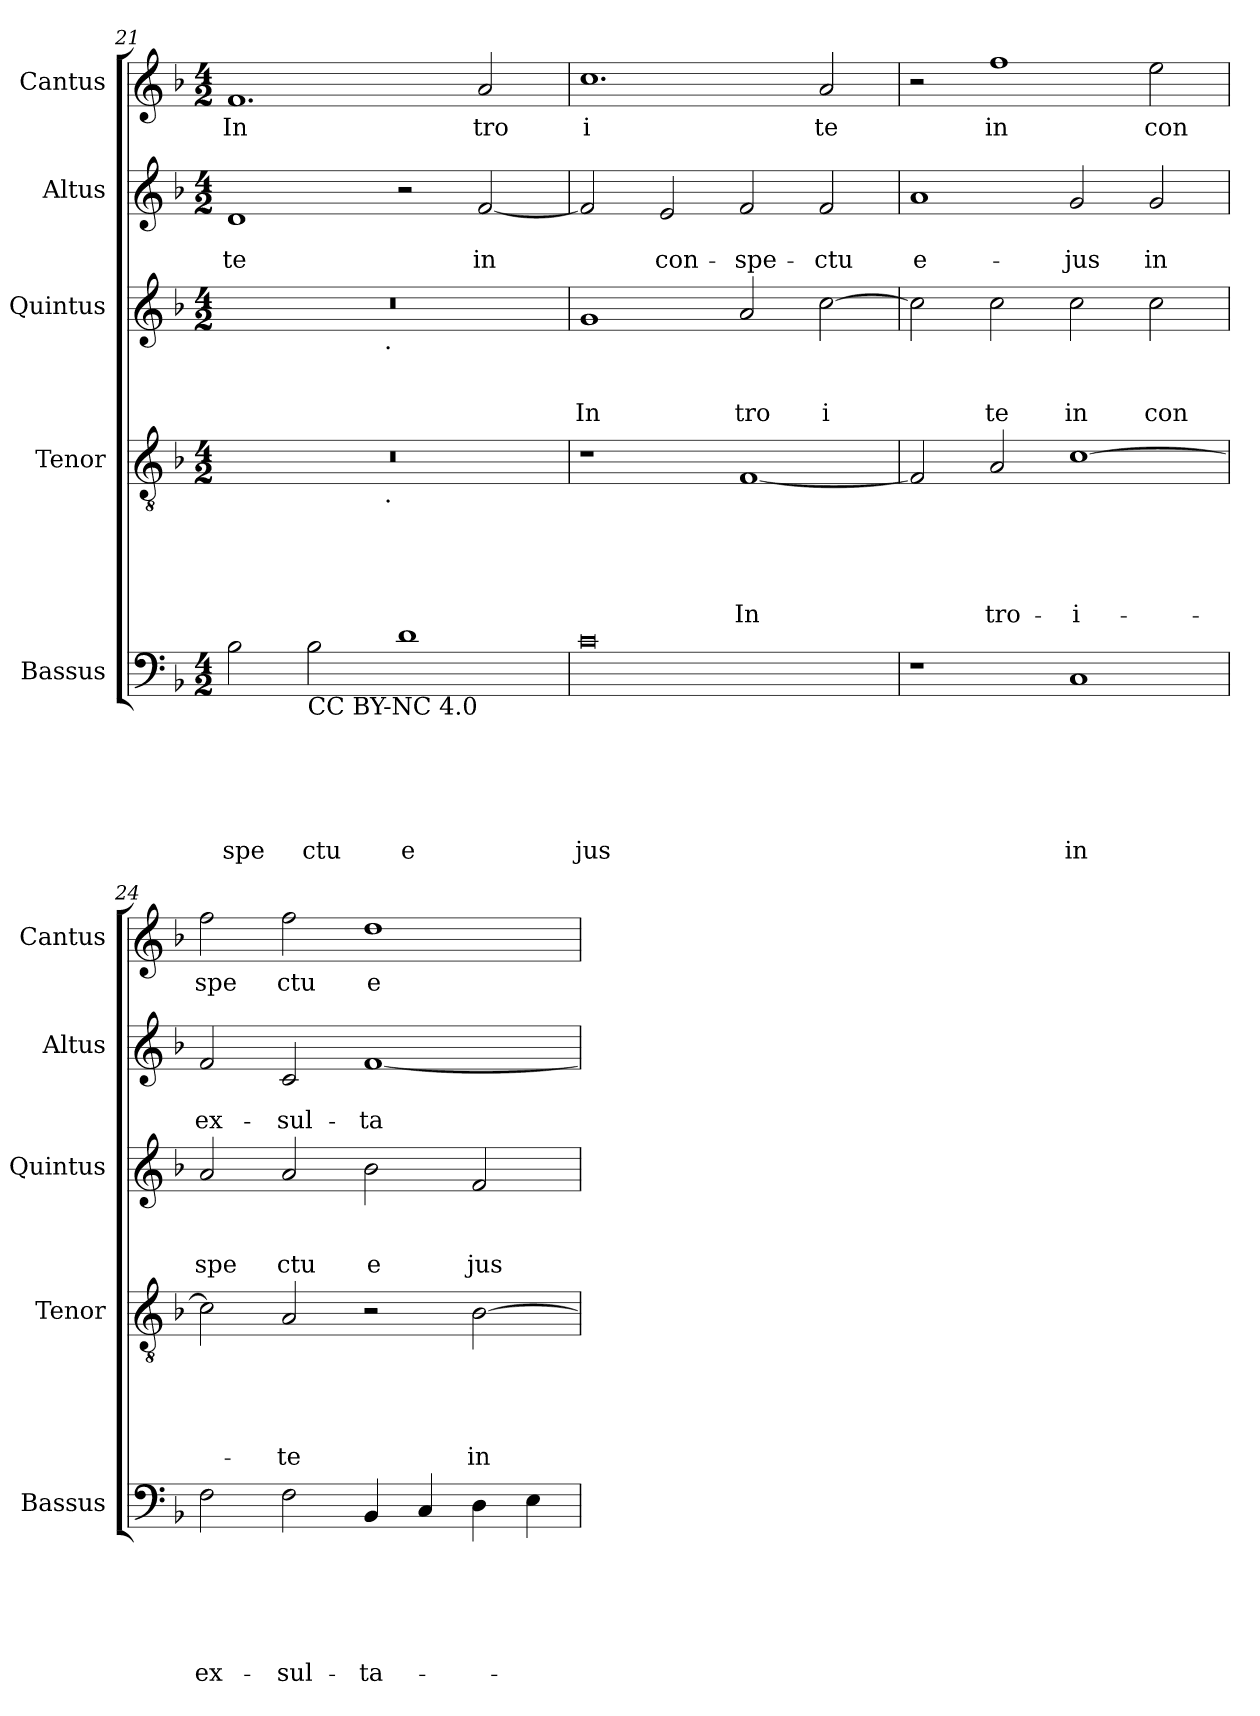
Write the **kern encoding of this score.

**kern	**text	**text	**text	**text	**text	**text	**kern	**text	**text	**text	**text	**text	**kern	**text	**text	**text	**kern	**text	**text	**kern	**text
*part5	*part5	*part5	*part5	*part5	*part5	*part5	*part4	*part4	*part4	*part4	*part4	*part4	*part3	*part3	*part3	*part3	*part2	*part2	*part2	*part1	*part1
*staff5	*staff5	*staff5	*staff5	*staff5	*staff5	*staff5	*staff4	*staff4	*staff4	*staff4	*staff4	*staff4	*staff3	*staff3	*staff3	*staff3	*staff2	*staff2	*staff2	*staff1	*staff1
*I"Bassus	*	*	*	*	*	*	*I"Tenor	*	*	*	*	*	*I"Quintus	*	*	*	*I"Altus	*	*	*I"Cantus	*
*I'Bassus	*	*	*	*	*	*	*I'Tenor	*	*	*	*	*	*I'Quintus	*	*	*	*I'Altus	*	*	*I'Cantus	*
*clefF4	*	*	*	*	*	*	*clefGv2	*	*	*	*	*	*clefG2	*	*	*	*clefG2	*	*	*clefG2	*
*k[b-]	*	*	*	*	*	*	*k[b-]	*	*	*	*	*	*k[b-]	*	*	*	*k[b-]	*	*	*k[b-]	*
*F:	*	*	*	*	*	*	*F:	*	*	*	*	*	*F:	*	*	*	*F:	*	*	*F:	*
*M4/2	*	*	*	*	*	*	*M4/2	*	*	*	*	*	*M4/2	*	*	*	*M4/2	*	*	*M4/2	*
=21	=21	=21	=21	=21	=21	=21	=21	=21	=21	=21	=21	=21	=21	=21	=21	=21	=21	=21	=21	=21	=21
!	!	!	!	!	!	!LO:LY:b	!	!	!	!	!	!	!	!	!	!	!	!	!LO:LY:b	!	!LO:LY:b
*	*	*	*	*	*	*	*^	*	*	*	*	*	*^	*	*	*	*	*	*	*	*
2B-\	.	.	.	.	.	spe	0r	2ryy	.	.	.	.	.	0r	2ryy	.	.	.	1d	.	-te	1.f	In
!LO:TX:b:t=CC BY-NC 4.0	!	!	!	!	!	!	!	!	!	!	!	!	!	!	!	!	!	!	!	!	!	!	!
!	!	!	!	!	!	!LO:LY:b	!	!	!	!	!	!	!	!	!	!	!	!	!	!	!	!	!
2B-\	.	.	.	.	.	ctu	.	4...ryy	.	.	.	.	.	.	4...ryy	.	.	.	.	.	.	.	.
!	!	!	!	!	!	!	!	!	!	!	!	!	!	!	!LO:TX:b:t=.	!	!	!	!	!	!	!	!
!	!	!	!	!	!	!	!	!LO:TX:b:t=.	!	!	!	!	!	!	!	!	!	!	!	!	!	!	!
.	.	.	.	.	.	.	.	1ryy	.	.	.	.	.	.	1ryy	.	.	.	.	.	.	.	.
!	!	!	!	!	!	!LO:LY:b	!	!	!	!	!	!	!	!	!	!	!	!	!	!	!	!	!
1d	.	.	.	.	.	e	.	.	.	.	.	.	.	.	.	.	.	.	2r	.	.	.	.
!	!	!	!	!	!	!	!	!	!	!	!	!	!	!	!	!	!	!	!	!	!LO:LY:b	!	!LO:LY:b
.	.	.	.	.	.	.	.	.	.	.	.	.	.	.	.	.	.	.	[<2f/	.	in	2a/	tro
.	.	.	.	.	.	.	.	32ryy	.	.	.	.	.	.	32ryy	.	.	.	.	.	.	.	.
=22	=22	=22	=22	=22	=22	=22	=22	=22	=22	=22	=22	=22	=22	=22	=22	=22	=22	=22	=22	=22	=22	=22	=22
!	!	!	!	!	!	!LO:LY:b	!	!	!	!	!	!	!	!	!	!	!	!LO:LY:b	!	!	!	!	!LO:LY:b
*	*	*	*	*	*	*	*v	*v	*	*	*	*	*	*	*	*	*	*	*	*	*	*	*
*	*	*	*	*	*	*	*	*	*	*	*	*	*v	*v	*	*	*	*	*	*	*	*
0c	.	.	.	.	.	jus	1r	.	.	.	.	.	1g	.	.	In	2f/]	.	.	1.cc	i
!	!	!	!	!	!	!	!	!	!	!	!	!	!	!	!	!	!	!	!LO:LY:b	!	!
.	.	.	.	.	.	.	.	.	.	.	.	.	.	.	.	.	2e/	.	con-	.	.
!	!	!	!	!	!	!	!	!	!	!	!	!LO:LY:b	!	!	!	!LO:LY:b	!	!	!LO:LY:b	!	!
.	.	.	.	.	.	.	[>1F	.	.	.	.	In	2a/	.	.	tro	2f/	.	-spe-	.	.
!	!	!	!	!	!	!	!	!	!	!	!	!	!	!	!	!LO:LY:b:rj	!	!	!LO:LY:b	!	!LO:LY:b
.	.	.	.	.	.	.	.	.	.	.	.	.	[>2cc\	.	.	i	2f/	.	-ctu	2a/	te
!!LO:PB:g=z
=23	=23	=23	=23	=23	=23	=23	=23	=23	=23	=23	=23	=23	=23	=23	=23	=23	=23	=23	=23	=23	=23
!	!	!	!	!	!	!	!	!	!	!	!	!	!	!	!	!	!	!	!LO:LY:b	!	!
1r	.	.	.	.	.	.	2F/]	.	.	.	.	.	2cc\]	.	.	.	1a	.	e-	2r	.
!	!	!	!	!	!	!	!	!	!	!	!	!LO:LY:b	!	!	!	!LO:LY:b	!	!	!	!	!LO:LY:b
.	.	.	.	.	.	.	2A/	.	.	.	.	tro-	2cc\	.	.	te	.	.	.	1ff	in
!	!	!	!	!	!	!LO:LY:b	!	!	!	!	!	!LO:LY:b:rj	!	!	!	!LO:LY:b	!	!	!LO:LY:b	!	!
1C	.	.	.	.	.	in	[>1c	.	.	.	.	-i-	2cc\	.	.	in	2g/	.	-jus	.	.
!	!	!	!	!	!	!	!	!	!	!	!	!	!	!	!	!LO:LY:b	!	!	!LO:LY:b	!	!LO:LY:b
.	.	.	.	.	.	.	.	.	.	.	.	.	2cc\	.	.	con	2g/	.	in	2ee\	con
=24	=24	=24	=24	=24	=24	=24	=24	=24	=24	=24	=24	=24	=24	=24	=24	=24	=24	=24	=24	=24	=24
!	!	!	!	!	!	!LO:LY:b	!	!	!	!	!	!	!	!	!	!LO:LY:b	!	!	!LO:LY:b	!	!LO:LY:b
2F\	.	.	.	.	.	ex-	2c\]	.	.	.	.	.	2a/	.	.	spe	2f/	.	ex-	2ff\	spe
!	!	!	!	!	!	!LO:LY:b	!	!	!	!	!	!LO:LY:b	!	!	!	!LO:LY:b	!	!	!LO:LY:b	!	!LO:LY:b
2F\	.	.	.	.	.	-sul-	2A/	.	.	.	.	-te	2a/	.	.	ctu	2c/	.	-sul-	2ff\	ctu
!	!	!	!	!	!	!LO:LY:b	!	!	!	!	!	!	!	!	!	!LO:LY:b	!	!	!LO:LY:b	!	!LO:LY:b
4BB-/	.	.	.	.	.	-ta-	2r	.	.	.	.	.	2b-\	.	.	e	[<1f	.	-ta-	1dd	e
4C/	.	.	.	.	.	.	.	.	.	.	.	.	.	.	.	.	.	.	.	.	.
!	!	!	!	!	!	!	!	!	!	!	!	!LO:LY:b	!	!	!	!LO:LY:b	!	!	!	!	!
4D\	.	.	.	.	.	.	[>2B-\	.	.	.	.	in	2f/	.	.	jus	.	.	.	.	.
4E\	.	.	.	.	.	.	.	.	.	.	.	.	.	.	.	.	.	.	.	.	.
=	=	=	=	=	=	=	=	=	=	=	=	=	=	=	=	=	=	=	=	=	=
*-	*-	*-	*-	*-	*-	*-	*-	*-	*-	*-	*-	*-	*-	*-	*-	*-	*-	*-	*-	*-	*-
